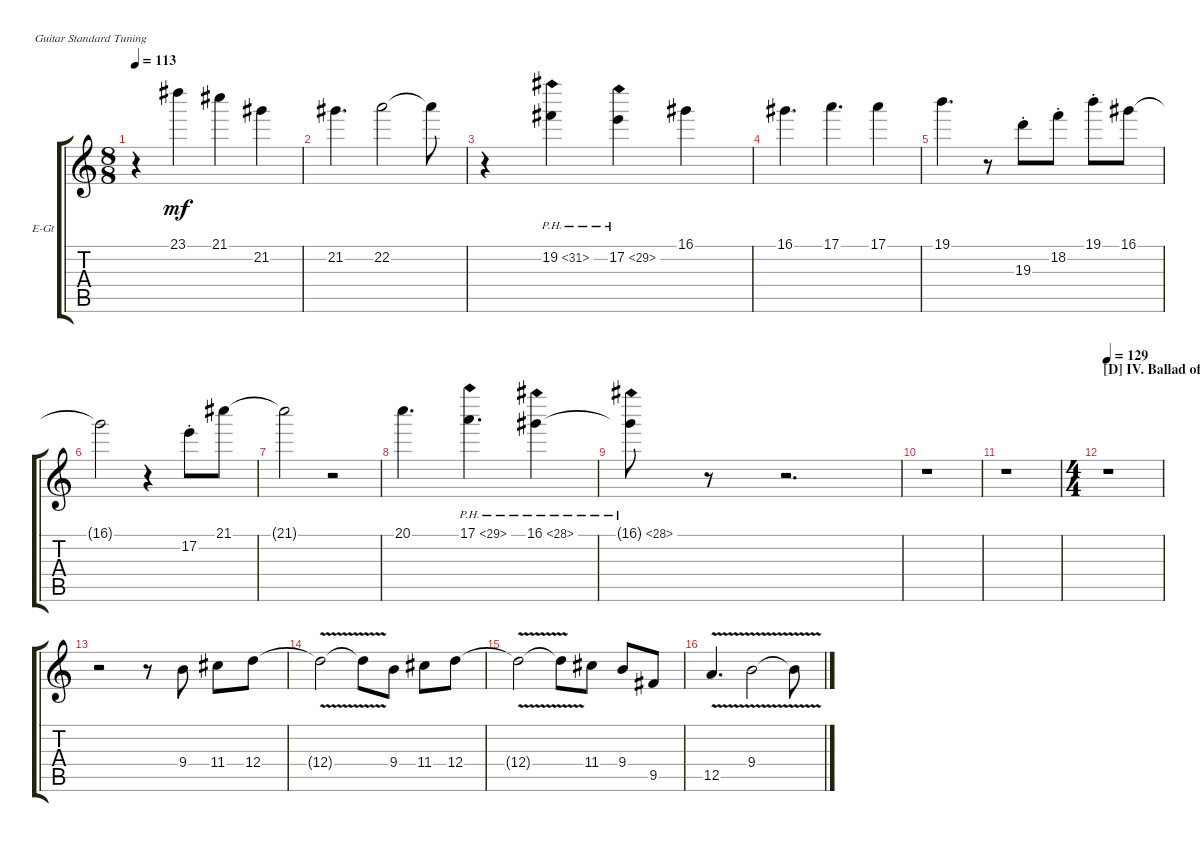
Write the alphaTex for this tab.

\defaultSystemsLayout 4
\bracketExtendMode groupsimilarinstruments
\firstSystemTrackNameOrientation horizontal
\otherSystemsTrackNameOrientation horizontal
\track ("Main Lead Melody" "E-Gt") {instrument distortionguitar}
\staff {score tabs}
\tuning (E4 B3 G3 D3 A2 E2)
\ts (8 8)
\tempo 113
\clef g2
\ks c
r.4{dy mf} 23.1.4 21.1.4 21.2.4 |
21.2.4{d} 22.2.2 22.2{t}.8 |
r.4 19.2{ph 12}.4 17.2{ph 12}.4 16.1.4 |
16.1.4{d} 17.1.4{d} 17.1.4 |
19.1.4{d} r.8 19.3{st}.8 18.2{st}.8 19.1{st}.8 16.1.8 |
16.1{t}.2 r.4 17.2{st}.8 21.1.8 |
21.1{t}.2 r.2 |
20.1.4{d} 17.1{ph 12}.4{d} 16.1{ph 12}.4 |
16.1{ph 12 t}.8 r.8 r.2{d} |
r.1 |
r.1 |
\ts (4 4)
\section ("D" "IV. Ballad of the Wind Fish")
\tempo 129
r.1 |
r.2 r.8 9.4.8 11.4.8 12.4.8 |
12.4{v t}.2 12.4{v t}.8 9.4.8 11.4.8 12.4.8 |
12.4{v t}.2 12.4{v t}.8 11.4.8 9.4.8 9.5.8 |
12.5{v}.4{d} 9.4{v}.2 9.4{v t}.8
